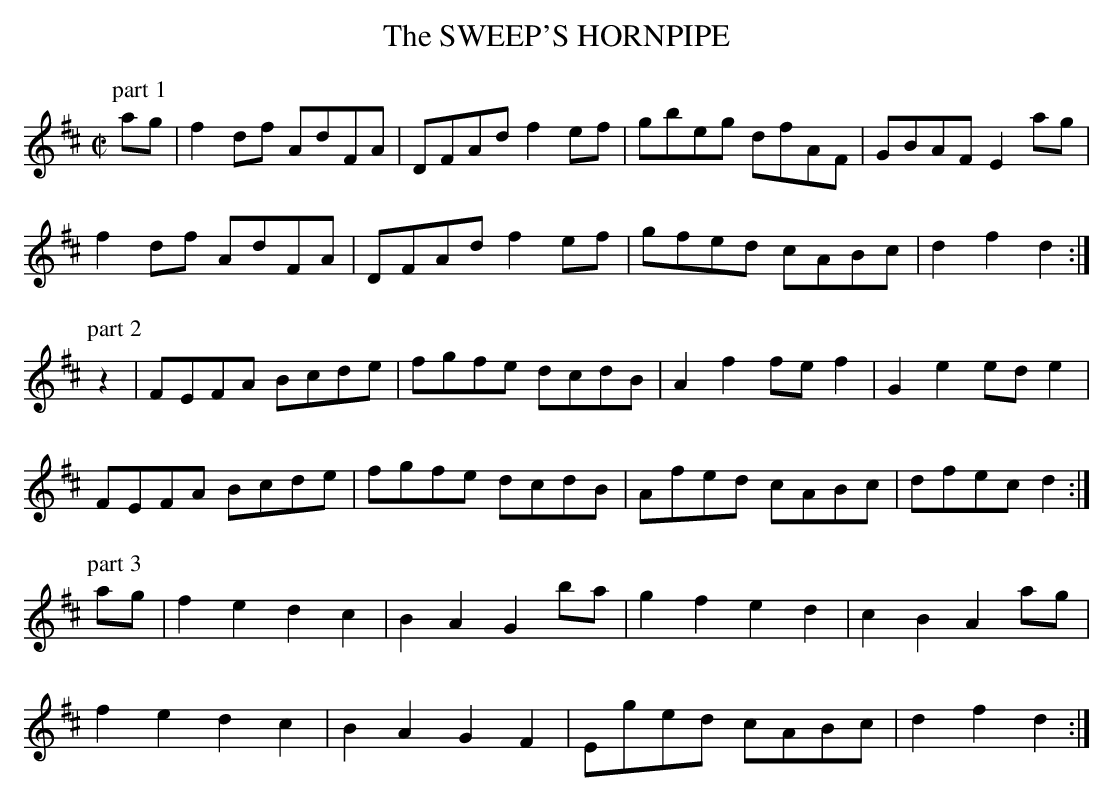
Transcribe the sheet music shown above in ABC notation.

X:1
T:SWEEP'S HORNPIPE, The
M:C|
L:1/8
K:D
P:part 1
ag|f2df AdFA|DFAd f2ef|gbeg dfAF|GBAF E2ag|
f2df AdFA|DFAd f2ef|gfed cABc|d2f2 d2:|
P:part 2
z2|FEFA Bcde|fgfe dcdB|A2f2 fef2|G2e2 ede2|
FEFA Bcde|fgfe dcdB|Afed cABc|dfec d2:|
P:part 3 %(simplified)
ag|f2e2 d2c2|B2A2 G2ba|g2f2 e2d2|c2B2 A2ag|
f2e2 d2c2|B2A2 G2F2|Eged cABc|d2f2d2:|
